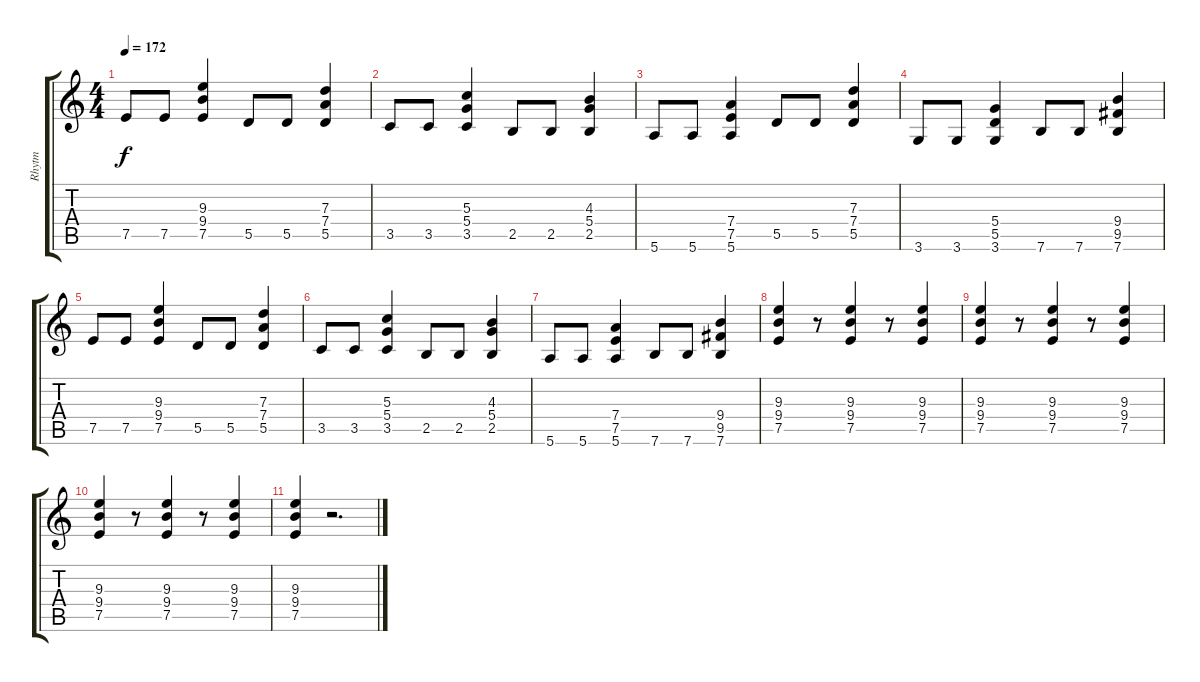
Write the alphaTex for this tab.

\track ("Rhytm" "Rhytm") {instrument distortionguitar}
\staff {score tabs}
\tuning (E4 B3 G3 D3 A2 E2) {hide}
\ts (4 4)
\tempo 172
\clef g2
\ks c
7.5.8{dy f} 7.5.8 (9.3 9.4 7.5).4 5.5.8 5.5.8 (7.3 7.4 5.5).4 |
3.5.8 3.5.8 (5.3 5.4 3.5).4 2.5.8 2.5.8 (4.3 5.4 2.5).4 |
5.6.8 5.6.8 (7.4 7.5 5.6).4 5.5.8 5.5.8 (7.3 7.4 5.5).4 |
3.6.8 3.6.8 (5.4 5.5 3.6).4 7.6.8 7.6.8 (9.4 9.5 7.6).4 |
7.5.8 7.5.8 (9.3 9.4 7.5).4 5.5.8 5.5.8 (7.3 7.4 5.5).4 |
3.5.8 3.5.8 (5.3 5.4 3.5).4 2.5.8 2.5.8 (4.3 5.4 2.5).4 |
5.6.8 5.6.8 (7.4 7.5 5.6).4 7.6.8 7.6.8 (9.4 9.5 7.6).4 |
(9.3 9.4 7.5).4 r.8 (9.3 9.4 7.5).4 r.8 (9.3 9.4 7.5).4 |
(9.3 9.4 7.5).4 r.8 (9.3 9.4 7.5).4 r.8 (9.3 9.4 7.5).4 |
(9.3 9.4 7.5).4 r.8 (9.3 9.4 7.5).4 r.8 (9.3 9.4 7.5).4 |
(9.3 9.4 7.5).4 r.2{d}
